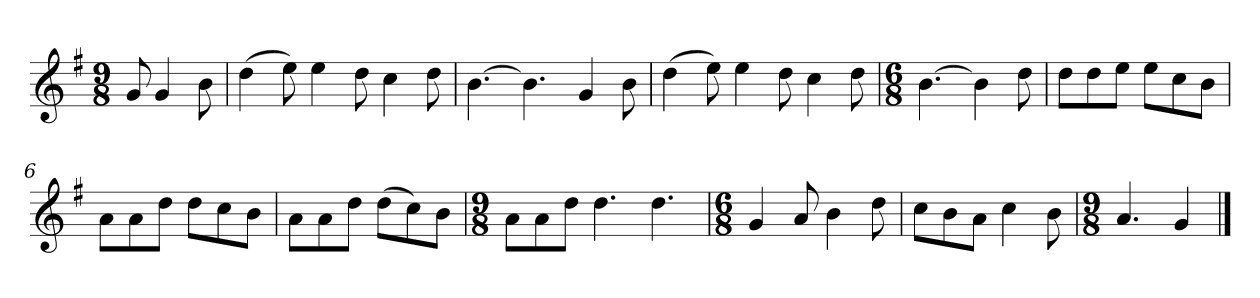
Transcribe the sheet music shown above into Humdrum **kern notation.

**kern
*part1
*staff1
*k[f#]
*M9/8
*MM120
=
8g
4g
8b
=1
(4dd
8ee)
4ee
8dd
4cc
8dd
=2
[4.b
4.b]
4g
8b
=3
(4dd
8ee)
4ee
8dd
4cc
8dd
=4
*M6/8
[4.b
4b]
8dd
=5
8ddL
8dd
8eeJ
8eeL
8cc
8bJ
=6
8aL
8a
8ddJ
8ddL
8cc
8bJ
=7
8aL
8a
8ddJ
(8ddL
8cc)
8bJ
=8
*M9/8
8aL
8a
8ddJ
4.dd
4.dd
=9
*M6/8
4g
8a
4b
8dd
=10
8ccL
8b
8aJ
4cc
8b
=11
*M9/8
4.a
4g
==
*-
